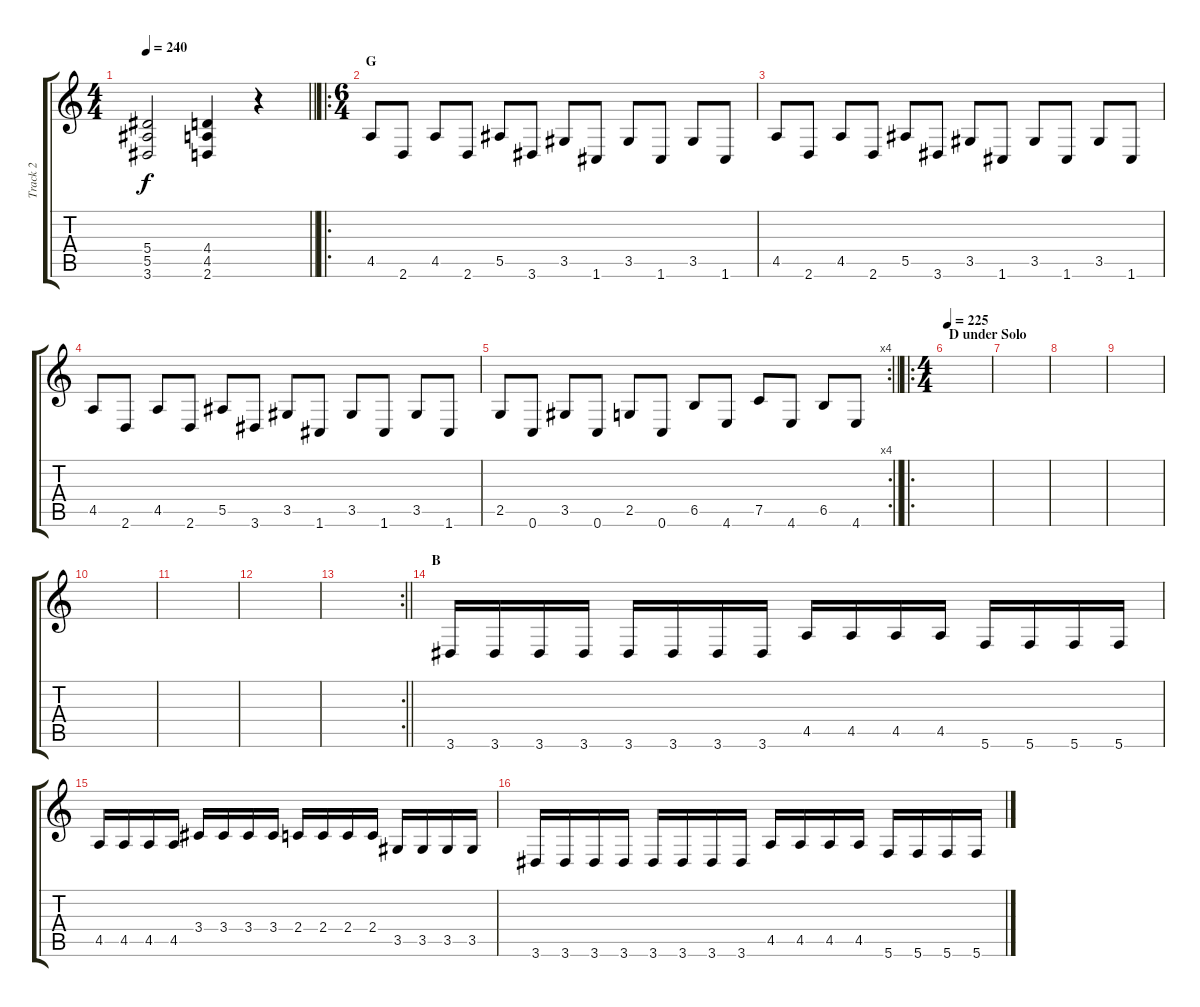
\track ("Track 2" "Track 2") {instrument distortionguitar}
\staff {score tabs}
\tuning (C4 G3 Eb3 Bb2 F2 C2) {hide}
\ts (4 4)
\tempo 240
\clef g2
\barLineRight lightlight
\ks c
(5.4 5.5 3.6).2{dy f} (4.4 4.5 2.6).4 r.4 |
\ro
\ts (6 4)
\section ("" "G")
4.5.8 2.6.8 4.5.8 2.6.8 5.5.8 3.6.8 3.5.8 1.6.8 3.5.8 1.6.8 3.5.8 1.6.8 |
4.5.8 2.6.8 4.5.8 2.6.8 5.5.8 3.6.8 3.5.8 1.6.8 3.5.8 1.6.8 3.5.8 1.6.8 |
4.5.8 2.6.8 4.5.8 2.6.8 5.5.8 3.6.8 3.5.8 1.6.8 3.5.8 1.6.8 3.5.8 1.6.8 |
\rc 4
\barLineRight lightlight
2.5.8 0.6.8 3.5.8 0.6.8 2.5.8 0.6.8 6.5.8 4.6.8 7.5.8 4.6.8 6.5.8 4.6.8 |
\ro
\ts (4 4)
\section ("" "D under Solo")
\tempo 225
|
|
|
|
|
|
|
\rc 2
\barLineRight lightlight
|
\section ("" "B")
3.6.16 3.6.16 3.6.16 3.6.16 3.6.16 3.6.16 3.6.16 3.6.16 4.5.16 4.5.16 4.5.16 4.5.16 5.6.16 5.6.16 5.6.16 5.6.16 |
4.5.16 4.5.16 4.5.16 4.5.16 3.4.16 3.4.16 3.4.16 3.4.16 2.4.16 2.4.16 2.4.16 2.4.16 3.5.16 3.5.16 3.5.16 3.5.16 |
3.6.16 3.6.16 3.6.16 3.6.16 3.6.16 3.6.16 3.6.16 3.6.16 4.5.16 4.5.16 4.5.16 4.5.16 5.6.16 5.6.16 5.6.16 5.6.16
